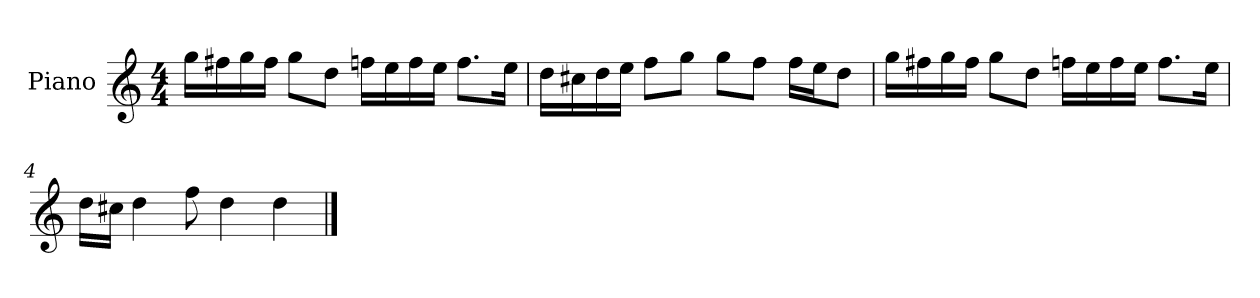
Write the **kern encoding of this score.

**kern
*part1
*staff1
*I"Piano
*I'P-no
*clefG2
*k[]
*M4/4
*MM90
=1
16gg\LL
16ff#X\
16gg\
16ff#\JJ
8gg\L
8dd\J
16ffn\LL
16ee\
16ff\
16ee\JJ
8.ff\L
16ee\Jk
=2
16dd\LL
16cc#X\
16dd\
16ee\JJ
8ff\L
8gg\J
8gg\L
8ff\J
16ff\LL
16ee\J
8dd\J
=3
16gg\LL
16ff#X\
16gg\
16ff#\JJ
8gg\L
8dd\J
16ffn\LL
16ee\
16ff\
16ee\JJ
8.ff\L
16ee\Jk
!!LO:LB:g=z
=4
16dd\LL
16cc#X\JJ
4dd\
8ff\
4dd\
4dd\
==
*-
